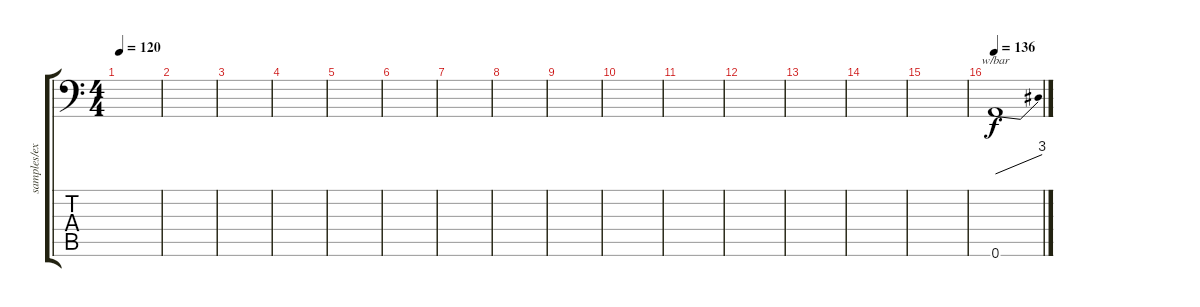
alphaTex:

\track ("samples/extra guitar" "samples/ex") {instrument distortionguitar}
\staff {score tabs}
\tuning (B3 Gb3 D3 A2 E2 A1) {hide}
\ts (4 4)
\tempo 120
\clef f4
\ks c
|
|
|
|
|
|
|
|
|
|
|
|
|
|
|
\tempo 136
0.6.1{tbe (dive default 0 0 60 12) volume 12}
